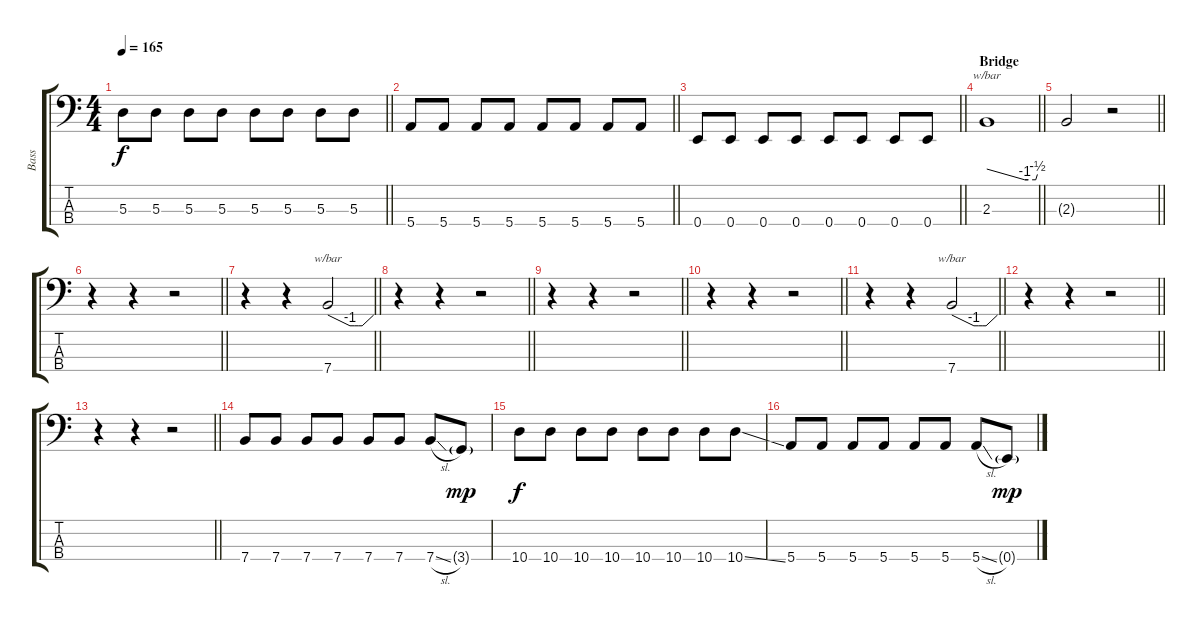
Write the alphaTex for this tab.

\track ("Bass" "Bass") {instrument electricbassfinger}
\staff {score tabs}
\tuning (G2 D2 A1 E1) {hide}
\ts (4 4)
\tempo 165
\clef f4
\barLineRight lightlight
\ks c
5.3.8{dy f} 5.3.8 5.3.8 5.3.8 5.3.8 5.3.8 5.3.8 5.3.8 |
\barLineRight lightlight
5.4.8 5.4.8 5.4.8 5.4.8 5.4.8 5.4.8 5.4.8 5.4.8 |
\barLineRight lightlight
0.4.8 0.4.8 0.4.8 0.4.8 0.4.8 0.4.8 0.4.8 0.4.8 |
\section ("" "Bridge")
\barLineRight lightlight
2.3.1{tbe (custom default 0 0 45 -4 49 -4 58 -4 60 -2)} |
\barLineRight lightlight
2.3{t}.2 r.2 |
\barLineRight lightlight
r.4 r.4 r.2 |
\barLineRight lightlight
r.4 r.4 7.4.2{tbe (custom default 0 0 29 -4 35 -4 40 -4 45 -4 60 0)} |
\barLineRight lightlight
r.4 r.4 r.2 |
\barLineRight lightlight
r.4 r.4 r.2 |
\barLineRight lightlight
r.4 r.4 r.2 |
\barLineRight lightlight
r.4 r.4 7.4.2{tbe (custom default 0 0 29 -4 35 -4 40 -4 45 -4 60 0)} |
\barLineRight lightlight
r.4 r.4 r.2 |
\barLineRight lightlight
r.4 r.4 r.2 |
7.4.8 7.4.8 7.4.8 7.4.8 7.4.8 7.4.8 7.4{sl}.8 3.4{g}.8{dy mp} |
10.4.8{dy f} 10.4.8 10.4.8 10.4.8 10.4.8 10.4.8 10.4.8 10.4{ss}.8 |
5.4.8 5.4.8 5.4.8 5.4.8 5.4.8 5.4.8 5.4{sl}.8 0.4{g}.8{dy mp}
